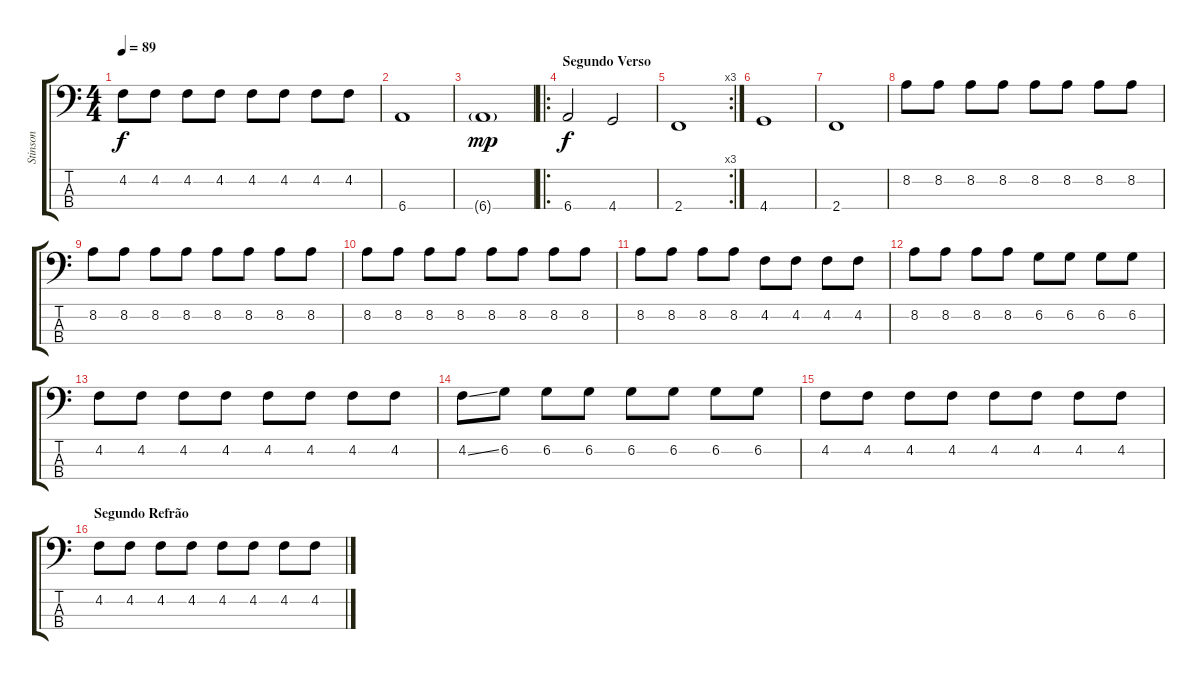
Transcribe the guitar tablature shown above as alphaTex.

\track ("Stinson" "Stinson") {instrument electricbassfinger}
\staff {score tabs}
\tuning (Gb2 Db2 Ab1 Eb1) {hide}
\ts (4 4)
\tempo 89
\clef f4
\ks c
4.2.8{dy f} 4.2.8 4.2.8 4.2.8 4.2.8 4.2.8 4.2.8 4.2.8 |
6.4.1 |
6.4{g}.1{dy mp} |
\ro
\section ("" "Segundo Verso")
6.4.2{dy f} 4.4.2 |
\rc 3
2.4.1 |
4.4.1 |
2.4.1 |
8.2.8 8.2.8 8.2.8 8.2.8 8.2.8 8.2.8 8.2.8 8.2.8 |
8.2.8 8.2.8 8.2.8 8.2.8 8.2.8 8.2.8 8.2.8 8.2.8 |
8.2.8 8.2.8 8.2.8 8.2.8 8.2.8 8.2.8 8.2.8 8.2.8 |
8.2.8 8.2.8 8.2.8 8.2.8 4.2.8 4.2.8 4.2.8 4.2.8 |
8.2.8 8.2.8 8.2.8 8.2.8 6.2.8 6.2.8 6.2.8 6.2.8 |
4.2.8 4.2.8 4.2.8 4.2.8 4.2.8 4.2.8 4.2.8 4.2.8 |
4.2{ss}.8 6.2.8 6.2.8 6.2.8 6.2.8 6.2.8 6.2.8 6.2.8 |
4.2.8 4.2.8 4.2.8 4.2.8 4.2.8 4.2.8 4.2.8 4.2.8 |
\section ("" "Segundo Refrão")
4.2.8 4.2.8 4.2.8 4.2.8 4.2.8 4.2.8 4.2.8 4.2.8
